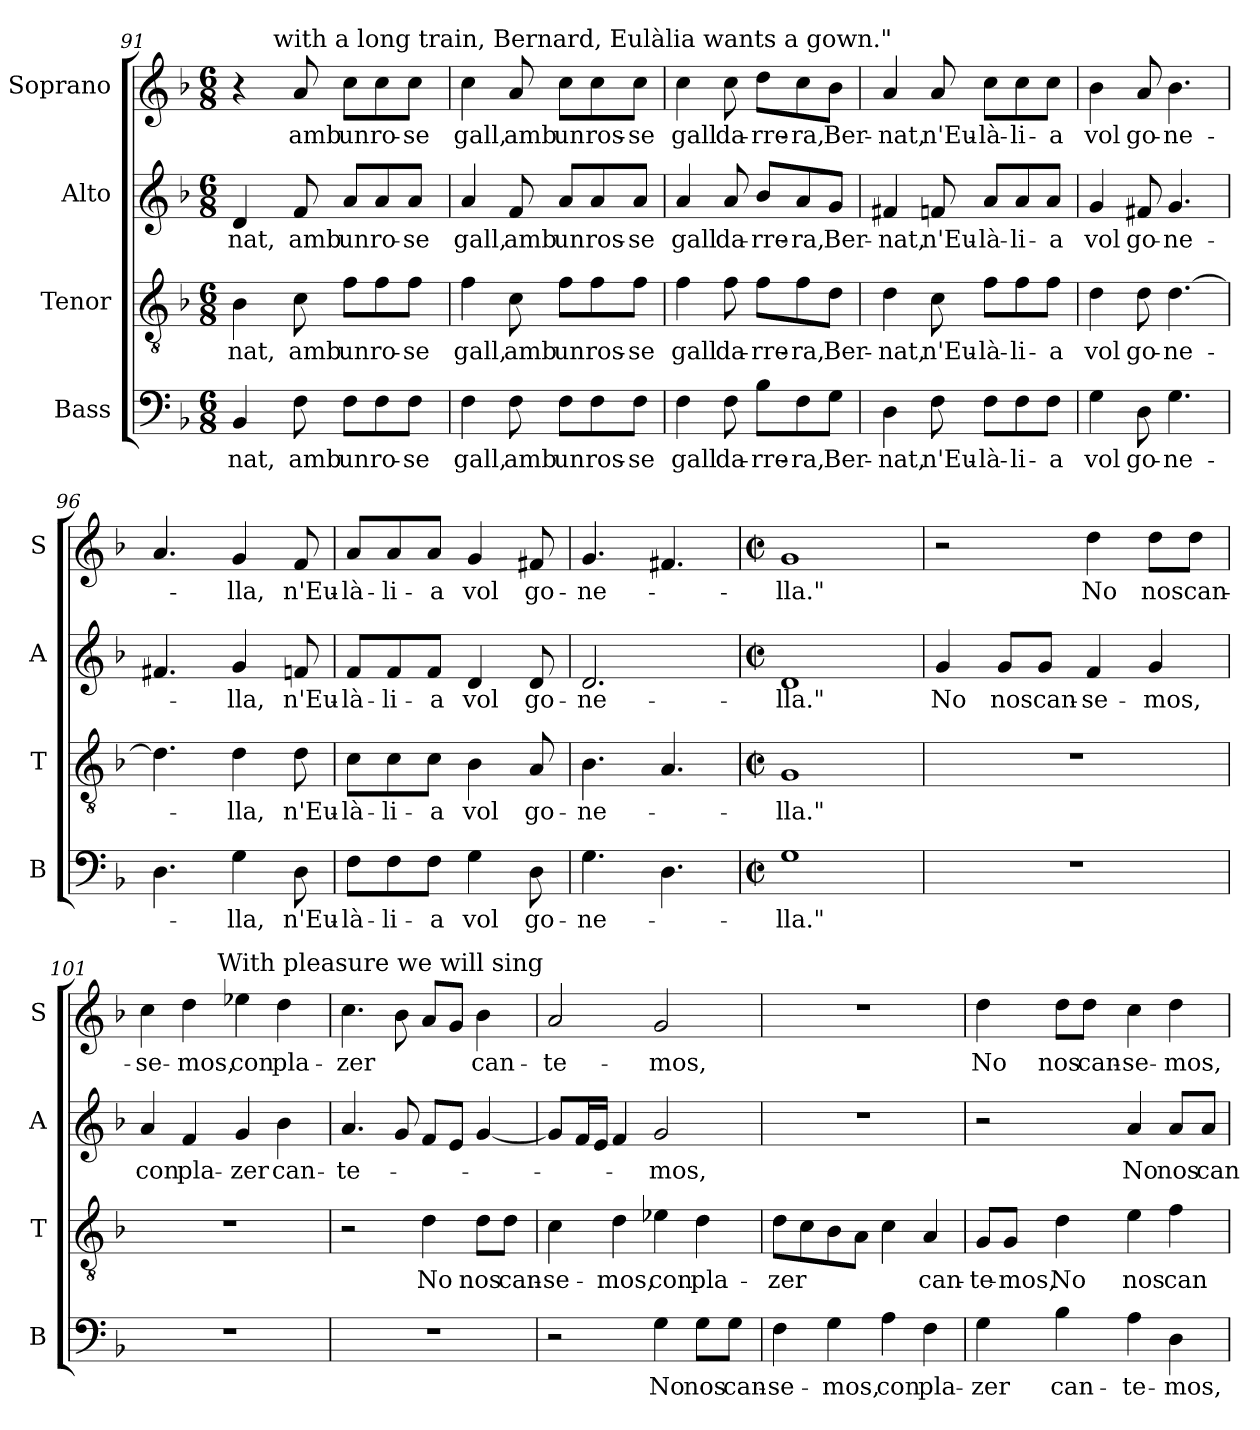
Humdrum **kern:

**kern	**text	**kern	**text	**kern	**text	**kern	**text
*part4	*part4	*part3	*part3	*part2	*part2	*part1	*part1
*staff4	*staff4	*staff3	*staff3	*staff2	*staff2	*staff1	*staff1
*I"Bass	*	*I"Tenor	*	*I"Alto	*	*I"Soprano	*
*I'B	*	*I'T	*	*I'A	*	*I'S	*
!!LO:LB:g=z
*clefF4	*	*clefGv2	*	*clefG2	*	*clefG2	*
*k[b-]	*	*k[b-]	*	*k[b-]	*	*k[b-]	*
*F:	*	*F:	*	*F:	*	*F:	*
*M6/8	*	*M6/8	*	*M6/8	*	*M6/8	*
=91	=91	=91	=91	=91	=91	=91	=91
!	!LO:LY:b:cj	!	!LO:LY:b:cj	!	!LO:LY:b:cj	!	!
*	*	*	*	*	*	*^	*
4BB-/	-nat,	4B-\	-nat,	4d/	-nat,	4r	8.ryy	.
!	!	!	!	!	!	!	!LO:TX:a:t=with a long train, Bernard, Eulàlia wants a gown."	!
.	.	.	.	.	.	.	2ryy	.
!	!LO:LY:b:cj	!	!LO:LY:b:cj	!	!LO:LY:b:cj	!	!	!LO:LY:b:cj
8F\	amb	8c\	amb	8f/	amb	8a/	.	amb
!	!LO:LY:b:cj	!	!LO:LY:b:cj	!	!LO:LY:b:cj	!	!	!LO:LY:b:cj
8F\L	un	8f\L	un	8a/L	un	8cc\L	.	un
!	!LO:LY:b:cj	!	!LO:LY:b:cj	!	!LO:LY:b:cj	!	!	!LO:LY:b:cj
8F\	ro-	8f\	ro-	8a/	ro-	8cc\	.	ro-
!	!LO:LY:b:cj	!	!LO:LY:b:cj	!	!LO:LY:b:cj	!	!	!LO:LY:b:cj
8F\J	-se	8f\J	-se	8a/J	-se	8cc\J	.	-se
.	.	.	.	.	.	.	16ryy	.
=92	=92	=92	=92	=92	=92	=92	=92	=92
!	!LO:LY:b:cj	!	!LO:LY:b:cj	!	!LO:LY:b:cj	!	!	!LO:LY:b:cj
*	*	*	*	*	*	*v	*v	*
4F\	gall,	4f\	gall,	4a/	gall,	4cc\	gall,
!	!LO:LY:b:cj	!	!LO:LY:b:cj	!	!LO:LY:b:cj	!	!LO:LY:b:cj
8F\	amb	8c\	amb	8f/	amb	8a/	amb
!	!LO:LY:b:cj	!	!LO:LY:b:cj	!	!LO:LY:b:cj	!	!LO:LY:b:cj
8F\L	un	8f\L	un	8a/L	un	8cc\L	un
!	!LO:LY:b:cj	!	!LO:LY:b:cj	!	!LO:LY:b:cj	!	!LO:LY:b:cj
8F\	ros-	8f\	ros-	8a/	ros-	8cc\	ros-
!	!LO:LY:b:cj	!	!LO:LY:b:cj	!	!LO:LY:b:cj	!	!LO:LY:b:cj
8F\J	-se	8f\J	-se	8a/J	-se	8cc\J	-se
=93	=93	=93	=93	=93	=93	=93	=93
!	!LO:LY:b:cj	!	!LO:LY:b:cj	!	!LO:LY:b:cj	!	!LO:LY:b:cj
4F\	gall	4f\	gall	4a/	gall	4cc\	gall
!	!LO:LY:b:cj	!	!LO:LY:b:cj	!	!LO:LY:b:cj	!	!LO:LY:b:cj
8F\	da-	8f\	da-	8a/	da-	8cc\	da-
!	!LO:LY:b:cj	!	!LO:LY:b:cj	!	!LO:LY:b:cj	!	!LO:LY:b:cj
8B-\L	-rre-	8f\L	-rre-	8b-/L	-rre-	8dd\L	-rre-
!	!LO:LY:b:cj	!	!LO:LY:b:cj	!	!LO:LY:b:cj	!	!LO:LY:b:cj
8F\	-ra,	8f\	-ra,	8a/	-ra,	8cc\	-ra,
!	!LO:LY:b:cj	!	!LO:LY:b:cj	!	!LO:LY:b:cj	!	!LO:LY:b:cj
8G\J	Ber-	8d\J	Ber-	8g/J	Ber-	8b-\J	Ber-
=94	=94	=94	=94	=94	=94	=94	=94
!	!LO:LY:b:cj	!	!LO:LY:b:cj	!	!LO:LY:b:cj	!	!LO:LY:b:cj
4D\	-nat,	4d\	-nat,	4f#/	-nat,	4a/	-nat,
!	!LO:LY:b:cj	!	!LO:LY:b:cj	!	!LO:LY:b:cj	!	!LO:LY:b:cj
8F\	n'Eu-	8c\	n'Eu-	8fn/	n'Eu-	8a/	n'Eu-
!	!LO:LY:b:rj	!	!LO:LY:b:rj	!	!LO:LY:b:rj	!	!LO:LY:b:rj
8F\L	-là-	8f\L	-là-	8a/L	-là-	8cc\L	-là-
!	!LO:LY:b:cj	!	!LO:LY:b:cj	!	!LO:LY:b:cj	!	!LO:LY:b:cj
8F\	-li-	8f\	-li-	8a/	-li-	8cc\	-li-
!	!LO:LY:b:cj	!	!LO:LY:b:cj	!	!LO:LY:b:cj	!	!LO:LY:b:cj
8F\J	-a	8f\J	-a	8a/J	-a	8cc\J	-a
!!LO:PB:g=z
=95	=95	=95	=95	=95	=95	=95	=95
!	!LO:LY:b:cj	!	!LO:LY:b:cj	!	!LO:LY:b:cj	!	!LO:LY:b:cj
4G\	vol	4d\	vol	4g/	vol	4b-\	vol
!	!LO:LY:b	!	!LO:LY:b	!	!LO:LY:b	!	!LO:LY:b
8D\	go-	8d\	go-	8f#/	go-	8a/	go-
!	!LO:LY:b:rj	!	!LO:LY:b:rj	!	!LO:LY:b:rj	!	!LO:LY:b:rj
4.G\	-ne-	[>4.d\	-ne-	4.g/	-ne-	4.b-\	-ne-
=96	=96	=96	=96	=96	=96	=96	=96
4.D\	.	4.d\]	.	4.f#/	.	4.a/	.
!	!LO:LY:b:cj	!	!LO:LY:b:cj	!	!LO:LY:b:cj	!	!LO:LY:b:cj
4G\	-lla,	4d\	-lla,	4g/	-lla,	4g/	-lla,
!	!LO:LY:b:cj	!	!LO:LY:b:cj	!	!LO:LY:b:cj	!	!LO:LY:b:cj
8D\	n'Eu-	8d\	n'Eu-	8fn/	n'Eu-	8f/	n'Eu-
=97	=97	=97	=97	=97	=97	=97	=97
!	!LO:LY:b:cj	!	!LO:LY:b:cj	!	!LO:LY:b:cj	!	!LO:LY:b:cj
8F\L	-là-	8c\L	-là-	8f/L	-là-	8a/L	-là-
!	!LO:LY:b:cj	!	!LO:LY:b:cj	!	!LO:LY:b:cj	!	!LO:LY:b:cj
8F\	-li-	8c\	-li-	8f/	-li-	8a/	-li-
!	!LO:LY:b:cj	!	!LO:LY:b:cj	!	!LO:LY:b:cj	!	!LO:LY:b:cj
8F\J	-a	8c\J	-a	8f/J	-a	8a/J	-a
!	!LO:LY:b:cj	!	!LO:LY:b:cj	!	!LO:LY:b:cj	!	!LO:LY:b:cj
4G\	vol	4B-\	vol	4d/	vol	4g/	vol
!	!LO:LY:b:cj	!	!LO:LY:b:cj	!	!LO:LY:b:cj	!	!LO:LY:b:cj
8D\	go-	8A/	go-	8d/	go-	8f#/	go-
=98	=98	=98	=98	=98	=98	=98	=98
!	!LO:LY:b:cj	!	!LO:LY:b:cj	!	!LO:LY:b:cj	!	!LO:LY:b:cj
4.G\	-ne-	4.B-\	-ne-	2.d/	-ne-	4.g/	-ne-
4.D\	.	4.A/	.	.	.	4.f#/	.
=99	=99	=99	=99	=99	=99	=99	=99
*M2/2	*	*M2/2	*	*M2/2	*	*M2/2	*
*met(c|)	*	*met(c|)	*	*met(c|)	*	*met(c|)	*
!	!LO:LY:b:cj	!	!LO:LY:b:cj	!	!LO:LY:b:cj	!	!LO:LY:b:cj
1G	-lla."	1G	-lla."	1d	-lla."	1g	-lla."
=100	=100	=100	=100	=100	=100	=100	=100
!	!	!	!	!	!LO:LY:b:cj	!	!
1r	.	1r	.	4g/	No	2r	.
!	!	!	!	!	!LO:LY:b:cj	!	!
.	.	.	.	8g/L	nos	.	.
!	!	!	!	!	!LO:LY:b:cj	!	!
.	.	.	.	8g/J	can-	.	.
!	!	!	!	!	!LO:LY:b:rj	!	!LO:LY:b:cj
.	.	.	.	4f/	-se-	4dd\	No
!	!	!	!	!	!LO:LY:b:cj	!	!LO:LY:b:cj
.	.	.	.	4g/	-mos,	8dd\L	nos
!	!	!	!	!	!	!	!LO:LY:b:cj
.	.	.	.	.	.	8dd\J	can-
!!LO:LB:g=z
=101	=101	=101	=101	=101	=101	=101	=101
!	!	!	!	!	!LO:LY:b:cj	!	!LO:LY:b:cj
*	*	*	*	*	*	*^	*
1r	.	1r	.	4a/	con	4cc\	4..ryy	-se-
!	!	!	!	!	!LO:LY:b:cj	!	!	!LO:LY:b:cj
.	.	.	.	4f/	pla-	4dd\	.	-mos,
!	!	!	!	!	!	!	!LO:TX:a:t=With pleasure we will sing	!
.	.	.	.	.	.	.	2ryy	.
!	!	!	!	!	!LO:LY:b:cj	!	!	!LO:LY:b:cj
.	.	.	.	4g/	-zer	4ee-X\	.	con
!	!	!	!	!	!LO:LY:b:cj	!	!	!LO:LY:b:cj
.	.	.	.	4b-\	can-	4dd\	.	pla-
.	.	.	.	.	.	.	16ryy	.
=102	=102	=102	=102	=102	=102	=102	=102	=102
!	!	!	!	!	!LO:LY:b:cj	!	!	!LO:LY:b
*	*	*	*	*	*	*v	*v	*
1r	.	2r	.	4.a/	-te-	4.cc\	-zer
.	.	.	.	8g/	.	8b-\	.
!	!	!	!LO:LY:b:cj	!	!	!	!
.	.	4d\	No	8f/L	.	8a/L	.
.	.	.	.	8e/J	.	8g/J	.
!	!	!	!LO:LY:b:cj	!	!	!	!LO:LY:b:cj
.	.	8d\L	nos	[<4g/	.	4b-\	can-
!	!	!	!LO:LY:b:cj	!	!	!	!
.	.	8d\J	can-	.	.	.	.
=103	=103	=103	=103	=103	=103	=103	=103
!	!	!	!LO:LY:b:cj	!	!	!	!LO:LY:b:cj
2r	.	4c\	-se-	8g/L]	.	2a/	-te-
.	.	.	.	16f/	.	.	.
.	.	.	.	16e/J	.	.	.
!	!	!	!LO:LY:b:cj	!	!	!	!
.	.	4d\	-mos,	4f/	.	.	.
!	!LO:LY:b:cj	!	!LO:LY:b:cj	!	!LO:LY:b:cj	!	!LO:LY:b:cj
4G\	No	4e-X\	con	2g/	-mos,	2g/	-mos,
!	!LO:LY:b:cj	!	!LO:LY:b:cj	!	!	!	!
8G\L	nos	4d\	pla-	.	.	.	.
!	!LO:LY:b:cj	!	!	!	!	!	!
8G\J	can-	.	.	.	.	.	.
=104	=104	=104	=104	=104	=104	=104	=104
!	!LO:LY:b:cj	!	!LO:LY:b	!	!	!	!
4F\	-se-	8d\L	-zer	1r	.	1r	.
.	.	8c\	.	.	.	.	.
!	!LO:LY:b:cj	!	!	!	!	!	!
4G\	-mos,	8B-\	.	.	.	.	.
.	.	8A\J	.	.	.	.	.
!	!LO:LY:b:cj	!	!	!	!	!	!
4A\	con	4c\	.	.	.	.	.
!	!LO:LY:b:cj	!	!LO:LY:b:cj	!	!	!	!
4F\	pla-	4A/	can-	.	.	.	.
!!LO:LB:g=z
=105	=105	=105	=105	=105	=105	=105	=105
!	!LO:LY:b:cj	!	!LO:LY:b:cj	!	!	!	!LO:LY:b:cj
4G\	-zer	8G/L	-te-	2r	.	4dd\	No
!	!	!	!LO:LY:b:cj	!	!	!	!
.	.	8G/J	-mos,	.	.	.	.
!	!LO:LY:b:cj	!	!LO:LY:b:cj	!	!	!	!LO:LY:b:cj
4B-\	can-	4d\	No	.	.	8dd\L	nos
!	!	!	!	!	!	!	!LO:LY:b:cj
.	.	.	.	.	.	8dd\J	can-
!	!LO:LY:b:cj	!	!LO:LY:b:cj	!	!LO:LY:b:cj	!	!LO:LY:b:cj
4A\	-te-	4e\	nos	4a/	No	4cc\	-se-
!	!LO:LY:b:cj	!	!LO:LY:b:cj	!	!LO:LY:b:cj	!	!LO:LY:b:cj
4D\	-mos,	4f\	can-	8a/L	nos	4dd\	-mos,
!	!	!	!	!	!LO:LY:b:cj	!	!
.	.	.	.	8a/J	can-	.	.
=	=	=	=	=	=	=	=
*-	*-	*-	*-	*-	*-	*-	*-
